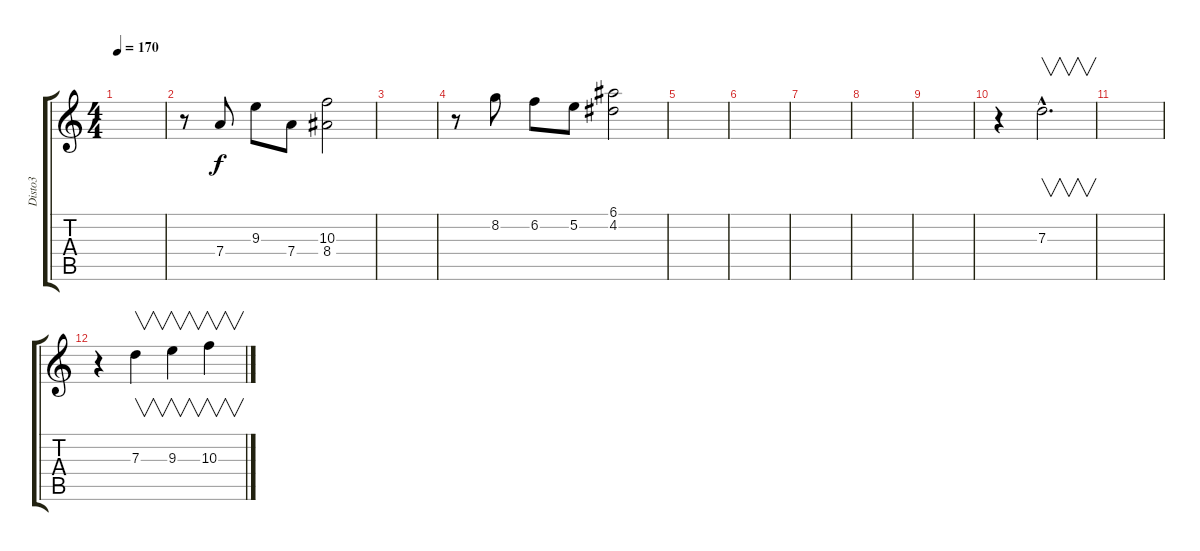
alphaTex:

\track ("Disto3" "Disto3") {instrument overdrivenguitar}
\staff {score tabs}
\tuning (E4 B3 G3 D3 A2 D2) {hide}
\ts (4 4)
\tempo 170
\clef g2
\ks c
|
r.8 7.4.8 9.3.8 7.4.8 (10.3 8.4).2 |
|
r.8 8.2.8 6.2.8 5.2.8 (6.1 4.2).2 |
|
|
|
|
|
r.4 7.3{hac}.2{v d} |
|
r.4 7.3.4{v} 9.3.4{v} 10.3.4{v}
